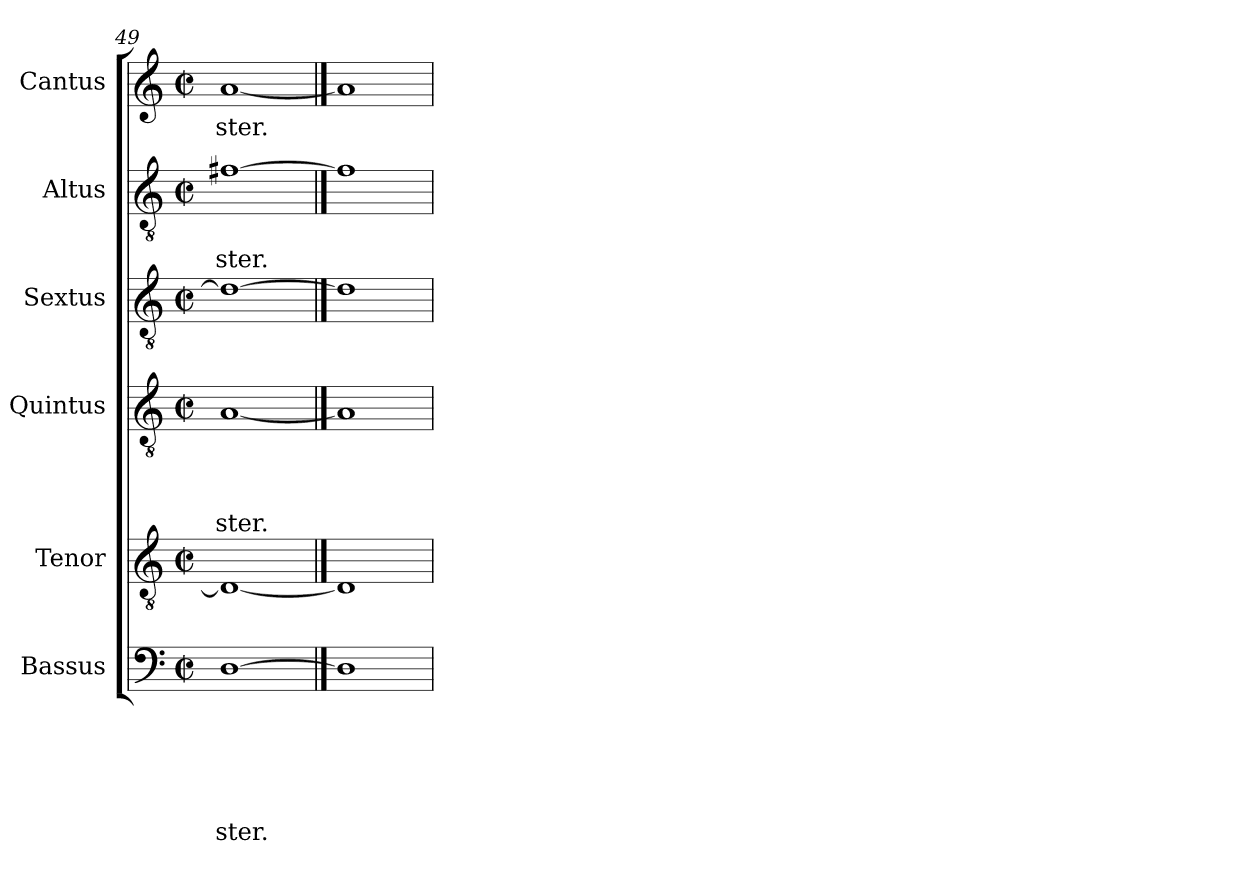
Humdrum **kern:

**kern	**text	**text	**text	**text	**text	**text	**kern	**kern	**text	**text	**text	**text	**kern	**kern	**text	**text	**kern	**text
*part6	*part6	*part6	*part6	*part6	*part6	*part6	*part5	*part4	*part4	*part4	*part4	*part4	*part3	*part2	*part2	*part2	*part1	*part1
*staff6	*staff6	*staff6	*staff6	*staff6	*staff6	*staff6	*staff5	*staff4	*staff4	*staff4	*staff4	*staff4	*staff3	*staff2	*staff2	*staff2	*staff1	*staff1
*I"Bassus	*	*	*	*	*	*	*I"Tenor	*I"Quintus	*	*	*	*	*I"Sextus	*I"Altus	*	*	*I"Cantus	*
*clefF4	*	*	*	*	*	*	*clefGv2	*clefGv2	*	*	*	*	*clefGv2	*clefGv2	*	*	*clefG2	*
*k[]	*	*	*	*	*	*	*k[]	*k[]	*	*	*	*	*k[]	*k[]	*	*	*k[]	*
*C:	*	*	*	*	*	*	*C:	*C:	*	*	*	*	*C:	*C:	*	*	*C:	*
*M2/2	*	*	*	*	*	*	*M2/2	*M2/2	*	*	*	*	*M2/2	*M2/2	*	*	*M2/2	*
*met(c|)	*	*	*	*	*	*	*met(c|)	*met(c|)	*	*	*	*	*met(c|)	*met(c|)	*	*	*met(c|)	*
=49	=49	=49	=49	=49	=49	=49	=49	=49	=49	=49	=49	=49	=49	=49	=49	=49	=49	=49
!	!	!	!	!	!	!LO:LY:b	!	!	!	!	!	!LO:LY:b	!	!	!	!LO:LY:b	!	!LO:LY:b
[1D	.	.	.	.	.	-ster.	1D_	[1A	.	.	.	-ster.	1d_	[1f#X	.	-ster.	[1a	-ster.
==50	==50	==50	==50	==50	==50	==50	==50	==50	==50	==50	==50	==50	==50	==50	==50	==50	==50	==50
1D]	.	.	.	.	.	.	1D]	1A]	.	.	.	.	1d]	1f#]	.	.	1a]	.
=	=	=	=	=	=	=	=	=	=	=	=	=	=	=	=	=	=	=
*-	*-	*-	*-	*-	*-	*-	*-	*-	*-	*-	*-	*-	*-	*-	*-	*-	*-	*-
